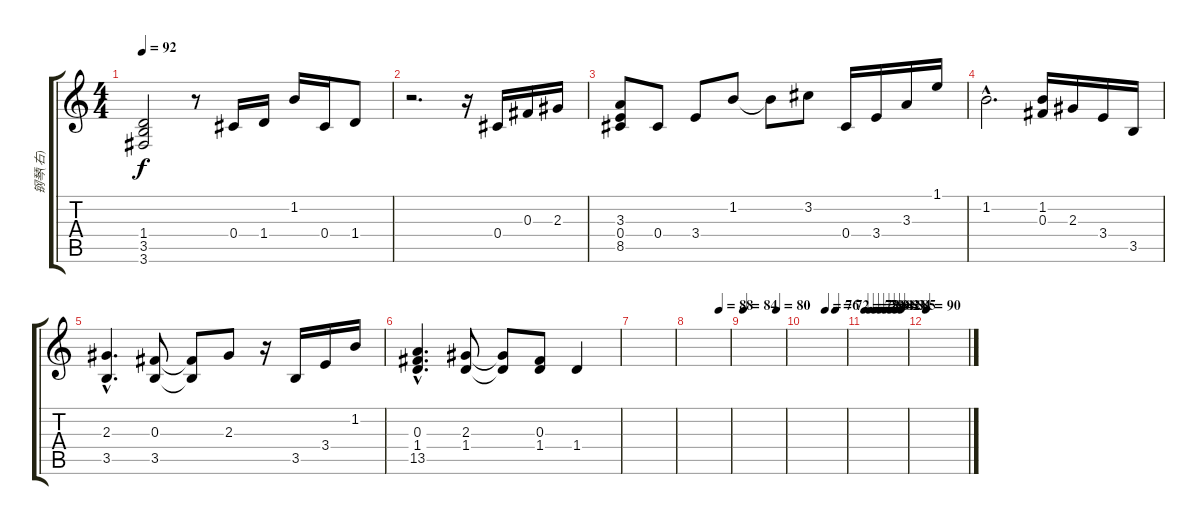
\track ("钢琴(右)" "钢琴(右)") {instrument acousticgrandpiano}
\staff {score tabs}
\tuning (Eb5 Bb4 Gb4 Db4 Ab3 Eb3) {hide}
\ts (4 4)
\tempo 92
\clef g2
\ks c
(1.4 3.5 3.6).2{dy f instrument acousticgrandpiano} r.8 0.4.16 1.4.16 1.2.16 0.4.16 1.4.8 |
r.2{d} r.16 0.4.16 0.3.16 2.3.16 |
(3.3 0.4 8.5).8 0.4.8 3.4.8 1.2.8 1.2{t}.8 3.2.8 0.4.16 3.4.16 3.3.16 1.1.16 |
1.2{hac}.2{d} (1.2 0.3).16 2.3.16 3.4.16 3.5.16 |
(2.3{hac} 3.5{hac}).4{d} (0.3 3.5).8 (0.3{t} 3.5{t}).8 2.3.8 r.16 3.5.16 3.4.16 1.2.16 |
(0.3{hac} 1.4{hac} 13.5{hac}).4{d} (2.3 1.4).8 (2.3{t} 1.4{t}).8 (0.3 1.4).8 1.4.4 |
|
\tempo (88 0.75)
|
\tempo 84
\tempo (80 0.796875)
|
\tempo (76 0.5)
\tempo (72 0.75)
|
\tempo 78
\tempo (79 0.125)
\tempo (80 0.25)
\tempo (81 0.375)
\tempo (82 0.5)
\tempo (83 0.625)
\tempo (84 0.75)
\tempo (85 0.875)
|
\tempo 90
